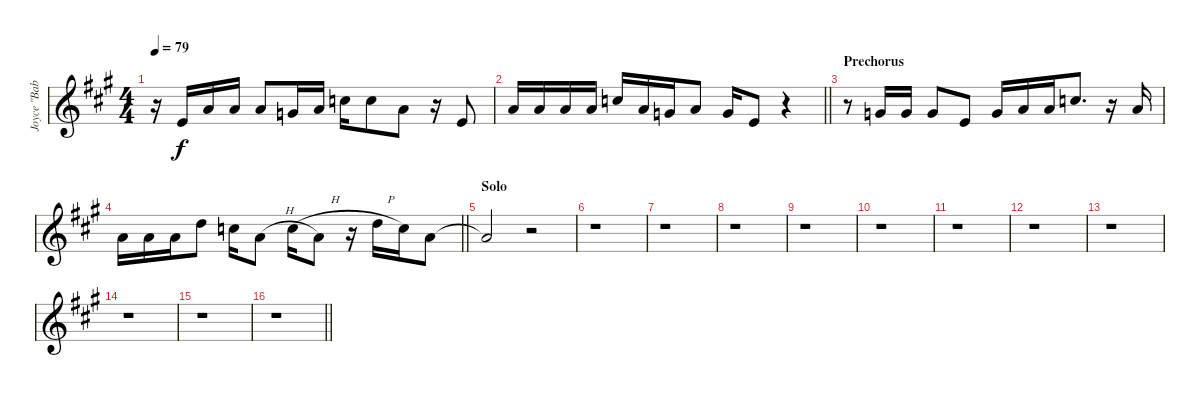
\track ("Joyce \"Baby Jean\" Kennedy" "Joyce \"Bab") {solo instrument lead6voice}
\staff {score}
\tuning (E4 B3 G3 D3 A2 E2) {hide}
\ts (4 4)
\tempo 79
\clef g2
\ks a
r.16{dy f} 9.3.16 10.2.16 10.2.16 10.2.8 8.2.16 10.2.16 8.1.16 8.1.8 10.2.8 r.16 9.3.8 |
\barLineRight lightlight
10.2.16 10.2.16 10.2.16 10.2.16 8.1.16 10.2.16 8.2.16 10.2.8 8.2.16 9.3.8 r.4 |
\section ("" "Prechorus")
r.8 8.2.16 8.2.16 8.2.8 9.3.8 8.2.16 10.2.16 10.2.16 8.1.8{d} r.16 10.2.16 |
\barLineRight lightlight
10.2.16 10.2.16 10.2.16 10.1.8 8.1.16 10.2{h}.8 8.1{h}.16 10.2.8 r.16 10.1{h}.16 8.1.16 10.2.8 |
\section ("" "Solo")
10.2{t}.2 r.2 |
r.1 |
r.1 |
r.1 |
r.1 |
r.1 |
r.1 |
r.1 |
r.1 |
r.1 |
r.1 |
\barLineRight lightlight
r.1
